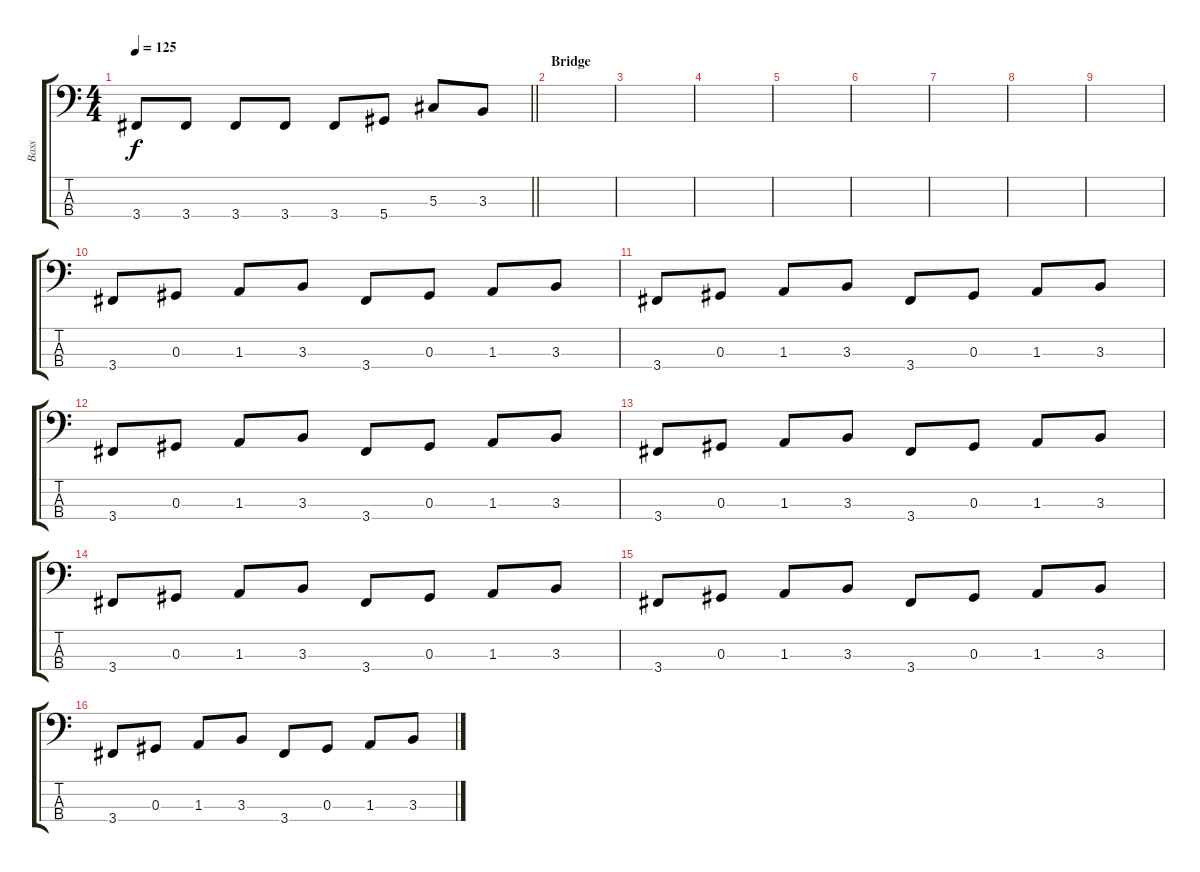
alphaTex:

\track ("Bass" "Bass") {instrument electricbassfinger}
\staff {score tabs}
\tuning (Gb2 Db2 Ab1 Eb1) {hide}
\ts (4 4)
\tempo 125
\clef f4
\barLineRight lightlight
\ks c
3.4.8{dy f} 3.4.8 3.4.8 3.4.8 3.4.8 5.4.8 5.3.8 3.3.8 |
\section ("" "Bridge")
|
|
|
|
|
|
|
|
3.4.8 0.3.8 1.3.8 3.3.8 3.4.8 0.3.8 1.3.8 3.3.8 |
3.4.8 0.3.8 1.3.8 3.3.8 3.4.8 0.3.8 1.3.8 3.3.8 |
3.4.8 0.3.8 1.3.8 3.3.8 3.4.8 0.3.8 1.3.8 3.3.8 |
3.4.8 0.3.8 1.3.8 3.3.8 3.4.8 0.3.8 1.3.8 3.3.8 |
3.4.8 0.3.8 1.3.8 3.3.8 3.4.8 0.3.8 1.3.8 3.3.8 |
3.4.8 0.3.8 1.3.8 3.3.8 3.4.8 0.3.8 1.3.8 3.3.8 |
3.4.8 0.3.8 1.3.8 3.3.8 3.4.8 0.3.8 1.3.8 3.3.8
